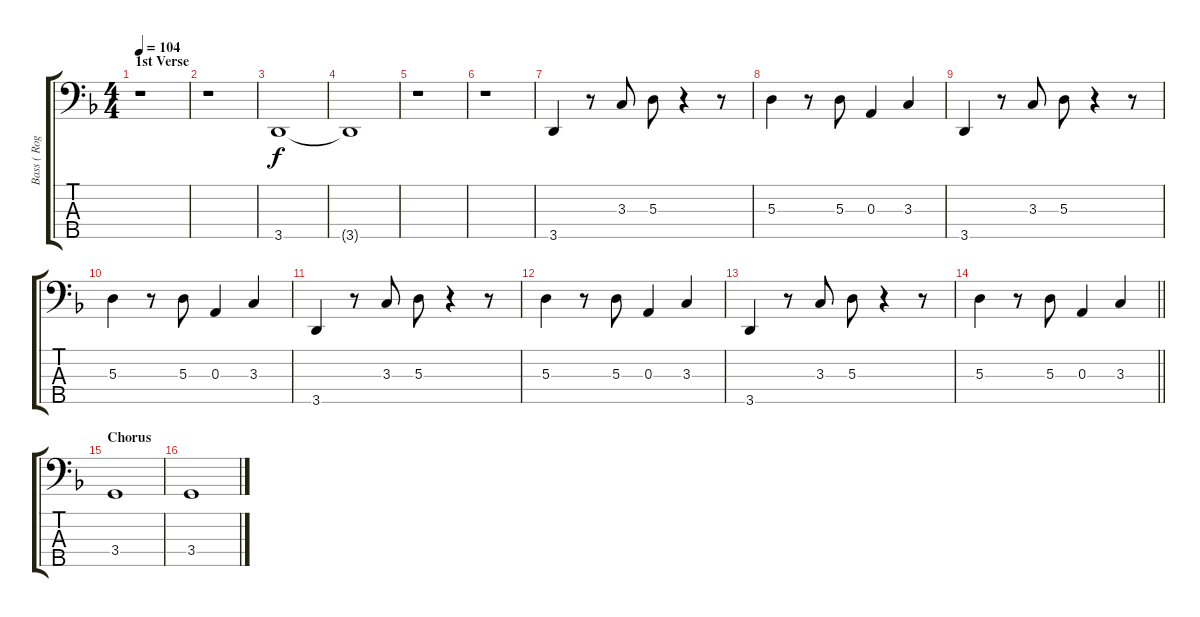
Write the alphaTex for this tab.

\track ("Bass ( Roger Waters )" "Bass ( Rog") {instrument electricbassfinger}
\staff {score tabs}
\tuning (G2 D2 A1 E1 B0) {hide}
\ts (4 4)
\section ("" "1st Verse")
\tempo 104
\clef f4
\ks dminor
r.1{dy f instrument electricbassfinger} |
r.1 |
3.5.1 |
3.5{t}.1 |
r.1 |
r.1 |
3.5.4 r.8 3.3.8 5.3.8 r.4 r.8 |
5.3.4 r.8 5.3.8 0.3.4 3.3.4 |
3.5.4 r.8 3.3.8 5.3.8 r.4 r.8 |
5.3.4 r.8 5.3.8 0.3.4 3.3.4 |
3.5.4 r.8 3.3.8 5.3.8 r.4 r.8 |
5.3.4 r.8 5.3.8 0.3.4 3.3.4 |
3.5.4 r.8 3.3.8 5.3.8 r.4 r.8 |
\barLineRight lightlight
5.3.4 r.8 5.3.8 0.3.4 3.3.4 |
\section ("" "Chorus")
3.4.1 |
3.4.1
